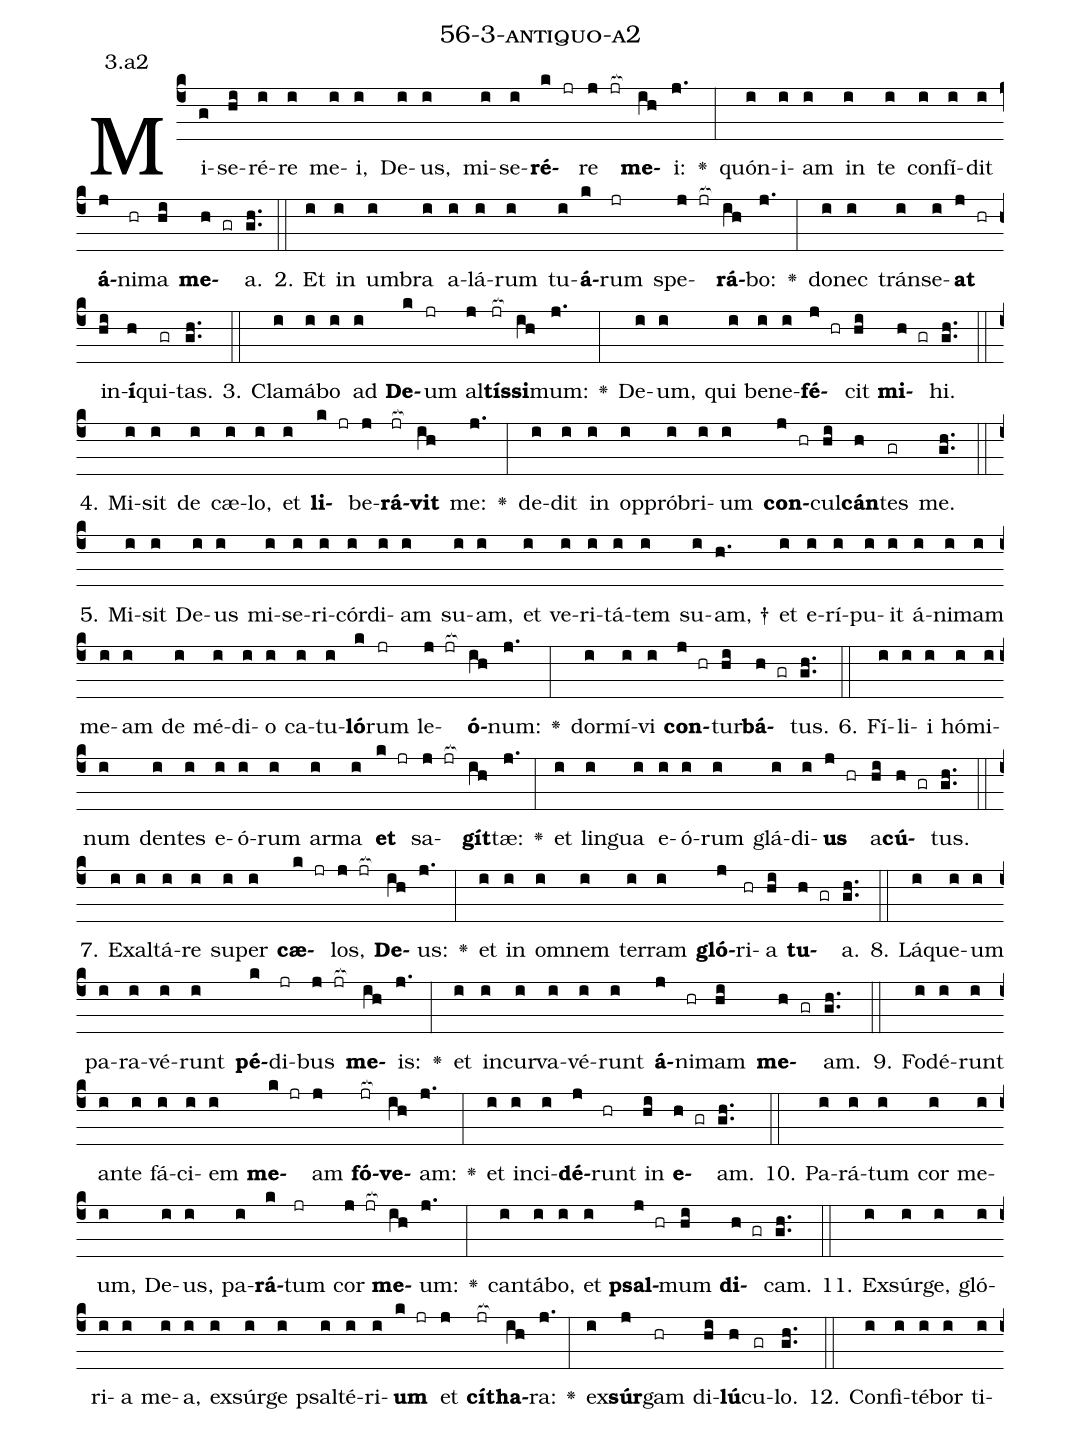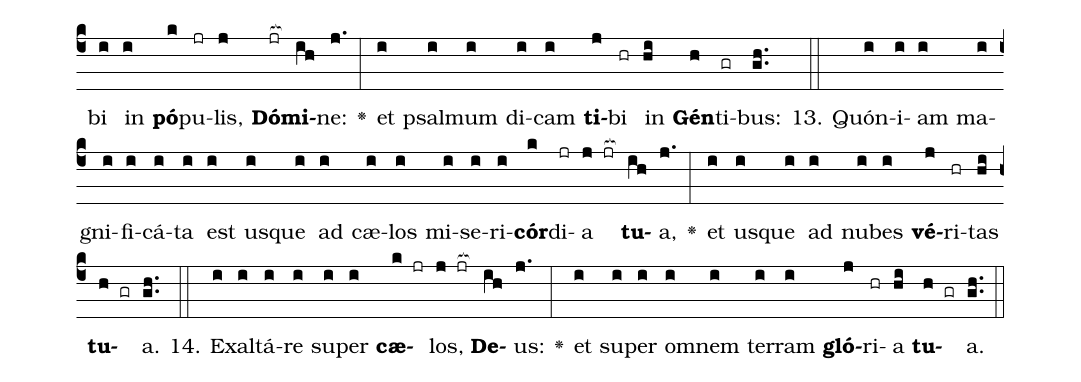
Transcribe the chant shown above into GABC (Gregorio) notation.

name: 56-3-antiquo-a2;
annotation: 3.a2;
%%
(c4)Mi(g)se(hi)ré(i)re(i) me(i)i,(i) De(i)us,(i) mi(i)se(i)<b>ré</b>(k jr)re(j jr[ocb:1{]) <b>me</b>(ih[ocb:0}])i:(j.) <v>\greheightstar</v>(:) quón(i)i(i)am(i) in(i) te(i) con(i)fí(i)dit(i) <b>á</b>(j)ni(hr)ma(hi) <b>me</b>(h gr)a.(gh..) (::)
2. Et(i) in(i) um(i)bra(i) a(i)lá(i)rum(i) tu(i)<b>á</b>(k)rum(jr) spe(j jr[ocb:1{])<b>rá</b>(ih[ocb:0}])bo:(j.) <v>\greheightstar</v>(:) do(i)nec(i) tráns(i)e(i)<b>at</b>(j hr) in(hi)<b>í</b>(h)qui(gr)tas.(gh..) (::)
3. Cla(i)má(i)bo(i) ad(i) <b>De</b>(k)um(jr) al(j)<b>tís</b>(jr[ocb:1{])<b>si</b>(ih[ocb:0}])mum:(j.) <v>\greheightstar</v>(:) De(i)um,(i) qui(i) be(i)ne(i)<b>fé</b>(j hr)cit(hi) <b>mi</b>(h gr)hi.(gh..) (::)
4. Mi(i)sit(i) de(i) cæ(i)lo,(i) et(i) <b>li</b>(k jr)be(j)<b>rá</b>(jr[ocb:1{])<b>vit</b>(ih[ocb:0}]) me:(j.) <v>\greheightstar</v>(:) de(i)dit(i) in(i) op(i)pró(i)bri(i)um(i) <b>con</b>(j hr)cul(hi)<b>cán</b>(h)tes(gr) me.(gh..) (::)
5. Mi(i)sit(i) De(i)us(i) mi(i)se(i)ri(i)cór(i)di(i)am(i) su(i)am,(i) et(i) ve(i)ri(i)tá(i)tem(i) su(i)am, †(h.) et(i) e(i)rí(i)pu(i)it(i) á(i)ni(i)mam(i) me(i)am(i) de(i) mé(i)di(i)o(i) ca(i)tu(i)<b>ló</b>(k)rum(jr) le(j jr[ocb:1{])<b>ó</b>(ih[ocb:0}])num:(j.) <v>\greheightstar</v>(:) dor(i)mí(i)vi(i) <b>con</b>(j hr)tur(hi)<b>bá</b>(h gr)tus.(gh..) (::)
6. Fí(i)li(i)i(i) hó(i)mi(i)num(i) den(i)tes(i) e(i)ó(i)rum(i) ar(i)ma(i) <b>et</b>(k jr) sa(j jr[ocb:1{])<b>gít</b>(ih[ocb:0}])tæ:(j.) <v>\greheightstar</v>(:) et(i) lin(i)gua(i) e(i)ó(i)rum(i) glá(i)di(i)<b>us</b>(j hr) a(hi)<b>cú</b>(h gr)tus.(gh..) (::)
7. Ex(i)al(i)tá(i)re(i) su(i)per(i) <b>cæ</b>(k jr)los,(j jr[ocb:1{]) <b>De</b>(ih[ocb:0}])us:(j.) <v>\greheightstar</v>(:) et(i) in(i) om(i)nem(i) ter(i)ram(i) <b>gló</b>(j)ri(hr)a(hi) <b>tu</b>(h gr)a.(gh..) (::)
8. Lá(i)que(i)um(i) pa(i)ra(i)vé(i)runt(i) <b>pé</b>(k)di(jr)bus(j jr[ocb:1{]) <b>me</b>(ih[ocb:0}])is:(j.) <v>\greheightstar</v>(:) et(i) in(i)cur(i)va(i)vé(i)runt(i) <b>á</b>(j)ni(hr)mam(hi) <b>me</b>(h gr)am.(gh..) (::)
9. Fo(i)dé(i)runt(i) an(i)te(i) fá(i)ci(i)em(i) <b>me</b>(k jr)am(j) <b>fó</b>(jr[ocb:1{])<b>ve</b>(ih[ocb:0}])am:(j.) <v>\greheightstar</v>(:) et(i) in(i)ci(i)<b>dé</b>(j)runt(hr) in(hi) <b>e</b>(h gr)am.(gh..) (::)
10. Pa(i)rá(i)tum(i) cor(i) me(i)um,(i) De(i)us,(i) pa(i)<b>rá</b>(k)tum(jr) cor(j jr[ocb:1{]) <b>me</b>(ih[ocb:0}])um:(j.) <v>\greheightstar</v>(:) can(i)tá(i)bo,(i) et(i) <b>psal</b>(j hr)mum(hi) <b>di</b>(h gr)cam.(gh..) (::)
11. Ex(i)súr(i)ge,(i) gló(i)ri(i)a(i) me(i)a,(i) ex(i)súr(i)ge(i) psal(i)té(i)ri(i)<b>um</b>(k jr) et(j) <b>cí</b>(jr[ocb:1{])<b>tha</b>(ih[ocb:0}])ra:(j.) <v>\greheightstar</v>(:) ex(i)<b>súr</b>(j)gam(hr) di(hi)<b>lú</b>(h)cu(gr)lo.(gh..) (::)
12. Con(i)fi(i)té(i)bor(i) ti(i)bi(i) in(i) <b>pó</b>(k)pu(jr)lis,(j) <b>Dó</b>(jr[ocb:1{])<b>mi</b>(ih[ocb:0}])ne:(j.) <v>\greheightstar</v>(:) et(i) psal(i)mum(i) di(i)cam(i) <b>ti</b>(j)bi(hr) in(hi) <b>Gén</b>(h)ti(gr)bus:(gh..) (::)
13. Quón(i)i(i)am(i) ma(i)gni(i)fi(i)cá(i)ta(i) est(i) us(i)que(i) ad(i) cæ(i)los(i) mi(i)se(i)ri(i)<b>cór</b>(k)di(jr)a(j jr[ocb:1{]) <b>tu</b>(ih[ocb:0}])a,(j.) <v>\greheightstar</v>(:) et(i) us(i)que(i) ad(i) nu(i)bes(i) <b>vé</b>(j)ri(hr)tas(hi) <b>tu</b>(h gr)a.(gh..) (::)
14. Ex(i)al(i)tá(i)re(i) su(i)per(i) <b>cæ</b>(k jr)los,(j jr[ocb:1{]) <b>De</b>(ih[ocb:0}])us:(j.) <v>\greheightstar</v>(:) et(i) su(i)per(i) om(i)nem(i) ter(i)ram(i) <b>gló</b>(j)ri(hr)a(hi) <b>tu</b>(h gr)a.(gh..) (::)
